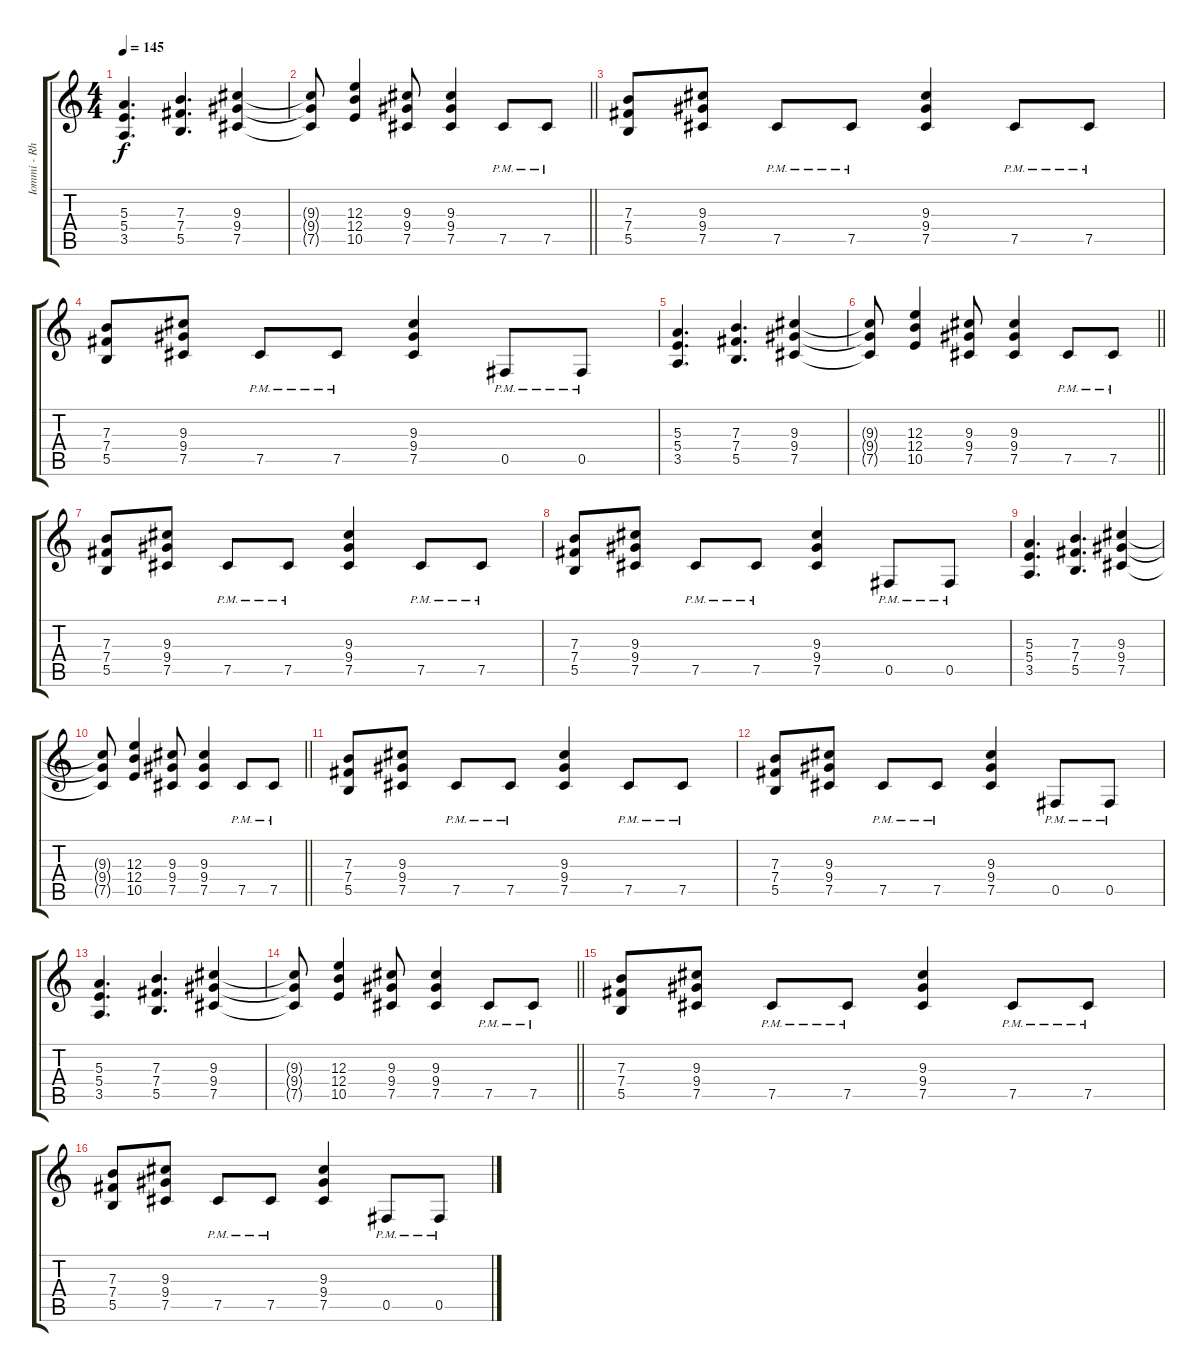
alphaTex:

\track ("Iommi - Rhythm" "Iommi - Rh") {instrument distortionguitar}
\staff {score tabs}
\tuning (Db4 Ab3 E3 B2 Gb2 Db2) {hide}
\ts (4 4)
\tempo 145
\clef g2
\ks c
(5.3 5.4 3.5).4{d dy f} (7.3 7.4 5.5).4{d} (9.3 9.4 7.5).4 |
\barLineRight lightlight
(9.3{t} 9.4{t} 7.5{t}).8 (12.3 12.4 10.5).4 (9.3 9.4 7.5).8 (9.3 9.4 7.5).4 7.5{pm}.8 7.5{pm}.8 |
(7.3 7.4 5.5).8 (9.3 9.4 7.5).8 7.5{pm}.8 7.5{pm}.8 (9.3 9.4 7.5).4 7.5{pm}.8 7.5{pm}.8 |
(7.3 7.4 5.5).8 (9.3 9.4 7.5).8 7.5{pm}.8 7.5{pm}.8 (9.3 9.4 7.5).4 0.5{pm}.8 0.5{pm}.8 |
(5.3 5.4 3.5).4{d} (7.3 7.4 5.5).4{d} (9.3 9.4 7.5).4 |
\barLineRight lightlight
(9.3{t} 9.4{t} 7.5{t}).8 (12.3 12.4 10.5).4 (9.3 9.4 7.5).8 (9.3 9.4 7.5).4 7.5{pm}.8 7.5{pm}.8 |
(7.3 7.4 5.5).8 (9.3 9.4 7.5).8 7.5{pm}.8 7.5{pm}.8 (9.3 9.4 7.5).4 7.5{pm}.8 7.5{pm}.8 |
(7.3 7.4 5.5).8 (9.3 9.4 7.5).8 7.5{pm}.8 7.5{pm}.8 (9.3 9.4 7.5).4 0.5{pm}.8 0.5{pm}.8 |
(5.3 5.4 3.5).4{d} (7.3 7.4 5.5).4{d} (9.3 9.4 7.5).4 |
\barLineRight lightlight
(9.3{t} 9.4{t} 7.5{t}).8 (12.3 12.4 10.5).4 (9.3 9.4 7.5).8 (9.3 9.4 7.5).4 7.5{pm}.8 7.5{pm}.8 |
(7.3 7.4 5.5).8 (9.3 9.4 7.5).8 7.5{pm}.8 7.5{pm}.8 (9.3 9.4 7.5).4 7.5{pm}.8 7.5{pm}.8 |
(7.3 7.4 5.5).8 (9.3 9.4 7.5).8 7.5{pm}.8 7.5{pm}.8 (9.3 9.4 7.5).4 0.5{pm}.8 0.5{pm}.8 |
(5.3 5.4 3.5).4{d} (7.3 7.4 5.5).4{d} (9.3 9.4 7.5).4 |
\barLineRight lightlight
(9.3{t} 9.4{t} 7.5{t}).8 (12.3 12.4 10.5).4 (9.3 9.4 7.5).8 (9.3 9.4 7.5).4 7.5{pm}.8 7.5{pm}.8 |
(7.3 7.4 5.5).8 (9.3 9.4 7.5).8 7.5{pm}.8 7.5{pm}.8 (9.3 9.4 7.5).4 7.5{pm}.8 7.5{pm}.8 |
(7.3 7.4 5.5).8 (9.3 9.4 7.5).8 7.5{pm}.8 7.5{pm}.8 (9.3 9.4 7.5).4 0.5{pm}.8 0.5{pm}.8
